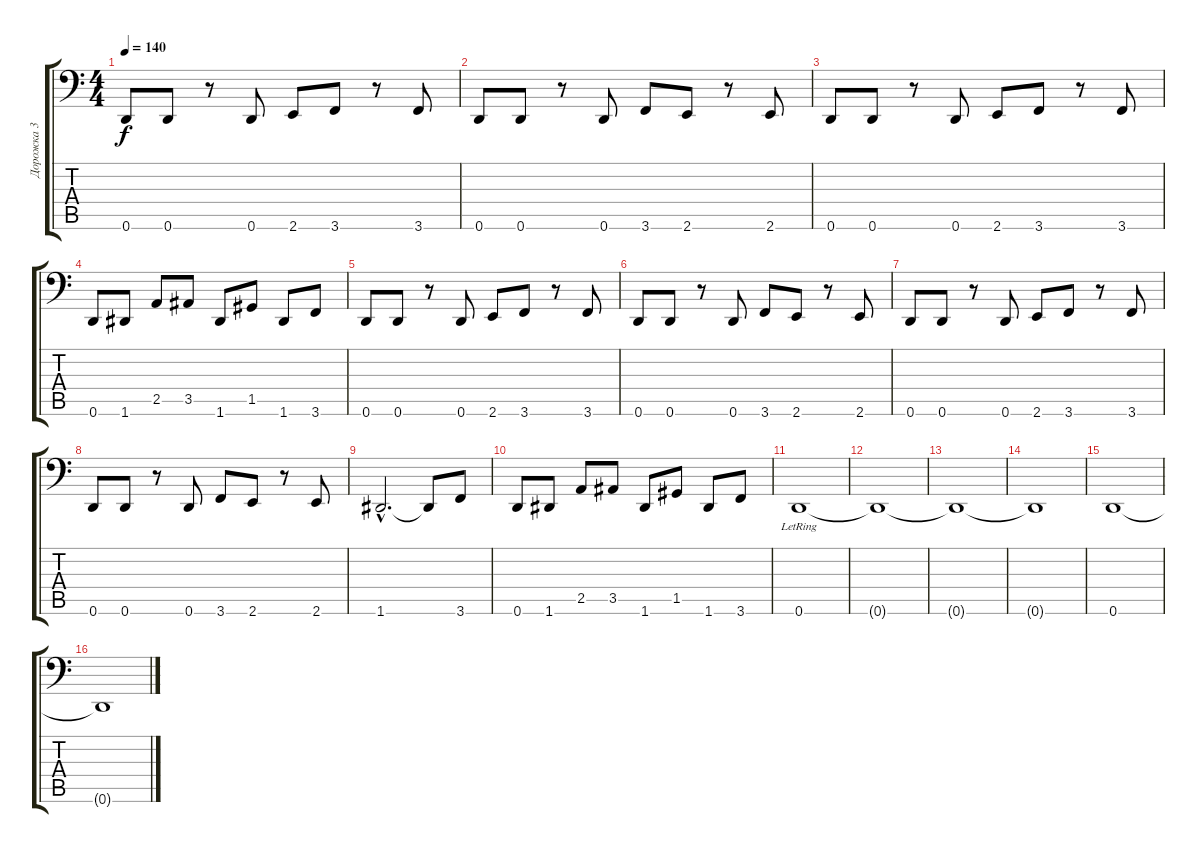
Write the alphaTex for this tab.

\track ("Дорожка 3" "Дорожка 3") {instrument electricbassfinger}
\staff {score tabs}
\tuning (D3 A2 F2 C2 G1 D1) {hide}
\ts (4 4)
\tempo 140
\clef f4
\ks c
0.6.8{dy f instrument electricbassfinger} 0.6.8 r.8 0.6.8 2.6.8 3.6.8 r.8 3.6.8 |
0.6.8 0.6.8 r.8 0.6.8 3.6.8 2.6.8 r.8 2.6.8 |
0.6.8 0.6.8 r.8 0.6.8 2.6.8 3.6.8 r.8 3.6.8 |
0.6.8 1.6.8 2.5.8 3.5.8 1.6.8 1.5.8 1.6.8 3.6.8 |
0.6.8 0.6.8 r.8 0.6.8 2.6.8 3.6.8 r.8 3.6.8 |
0.6.8 0.6.8 r.8 0.6.8 3.6.8 2.6.8 r.8 2.6.8 |
0.6.8 0.6.8 r.8 0.6.8 2.6.8 3.6.8 r.8 3.6.8 |
0.6.8 0.6.8 r.8 0.6.8 3.6.8 2.6.8 r.8 2.6.8 |
1.6{hac}.2{d} 1.6{t}.8 3.6.8 |
0.6.8 1.6.8 2.5.8 3.5.8 1.6.8 1.5.8 1.6.8 3.6.8 |
0.6{lr}.1 |
0.6{t}.1 |
0.6{t}.1 |
0.6{t}.1 |
0.6.1 |
0.6{t}.1
